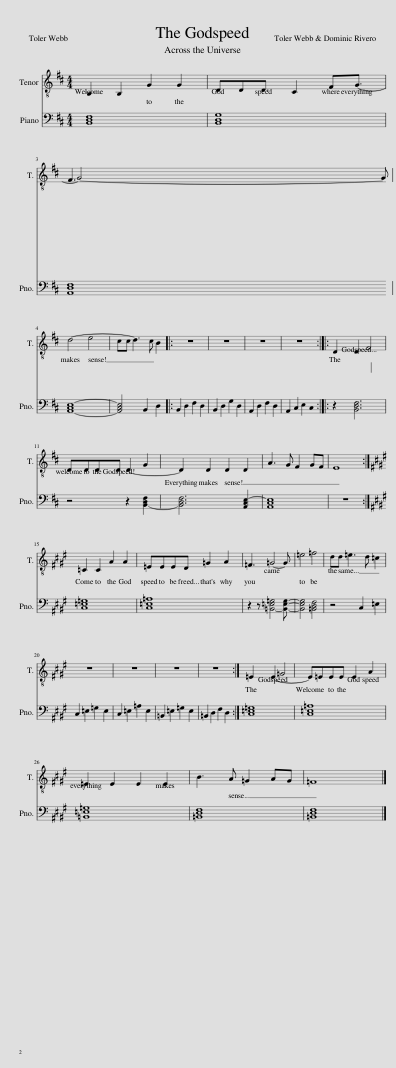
X:1
%%score 1 2
L:1/8
M:4/4
I:linebreak $
K:D
V:1 treble-8
V:2 bass
V:1
 B,2 B,2 G2 G2 | DDD3/2 C2 FG3/2- |$ F3 G4- G |$ d4- e4 | cc d3 c B2 |: %5
 z8 | z8 | z8 | z8 :: D2 D2 F4 |$ %10
 DDDD D2- G2 | D2 D2 D2 D2 | A3 G F2 GF | E8 :|$ =C2 C2 A2 A2 | %15
 =EEED =G2 A2 | =F3 =G4- G | =e4 =f4 | dd =e3 d =c2 |$ z8 | %20
 z8 | z8 | z8 :| =E2 E2- =G4 | E=EEE E2 A2 |$ %25
 =E2 E2 E2 E2 | B3 A =G2 AG | =F8 |] %28
V:2
 [B,,D,F,]8 | [B,,D,G,]8 |$ [A,,D,F,]8 |$ [A,,-C,E,-]8 | [A,,C,E,]4 B,,2 D,2 |: %5
 B,,2 D,2 F,2 D,2 | B,,2 D,2 G,2 D,2 | A,,2 D,2 F,2 D,2 | A,,2 C,2 E,2 C,2 :: z2 [B,,D,F,]6 |$ %10
 z4 z2 [B,,-D,F,]2 | [B,,D,F,]6 [A,,C,E,-]2 | [A,,C,E,]8 | z8 :|$ [=C,=E,=G,]8 | %15
 [=C,=E,=A,]8 | z2 z [=B,,-=E,=G,]4 [B,,E,G,]- | [B,,E,G,]4 [=B,,D,=F,]4 | z4 =C,2 =E,2 |$ =C,2 =E,2 =G,2 E,2 | %20
 =C,2 =E,2 =A,2 E,2 | =B,,2 =E,2 =G,2 E,2 | =B,,2 D,2 =F,2 D,2 :| [=C,=E,=G,]8 | [=C,=E,=A,]8 |$ %25
 [=B,,=E,=G,]8 | [=B,,D,=F,]8 | [=B,,D,=F,]8 |] %28
